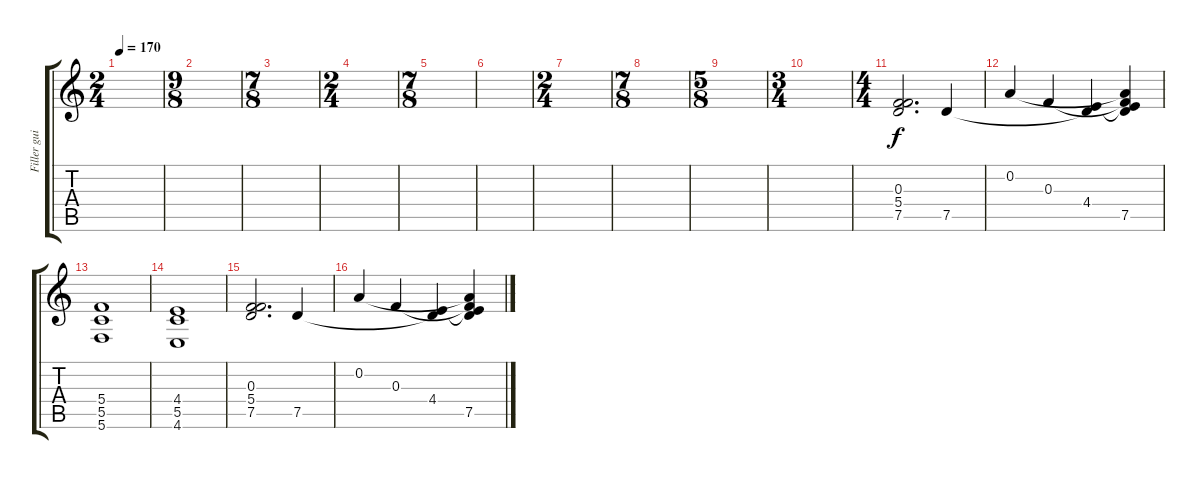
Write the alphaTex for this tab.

\track ("Filler guitar" "Filler gui") {instrument distortionguitar}
\staff {score tabs}
\tuning (D4 A3 F3 C3 G2 C2) {hide}
\ts (2 4)
\tempo 170
\clef g2
\ks c
|
\ts (9 8)
|
\ts (7 8)
|
\ts (2 4)
|
\ts (7 8)
|
|
\ts (2 4)
|
\ts (7 8)
|
\ts (5 8)
|
\ts (3 4)
|
\ts (4 4)
(0.3 5.4 7.5).2{d} 7.5.4 |
0.2.4 0.3.4 (4.4 7.5{t}).4 (0.2{t} 0.3{t} 4.4{t} 7.5).4 |
(5.4 5.5 5.6).1 |
(4.4 5.5 4.6).1 |
(0.3 5.4 7.5).2{d} 7.5.4 |
0.2.4 0.3.4 (4.4 7.5{t}).4 (0.2{t} 0.3{t} 4.4{t} 7.5).4
